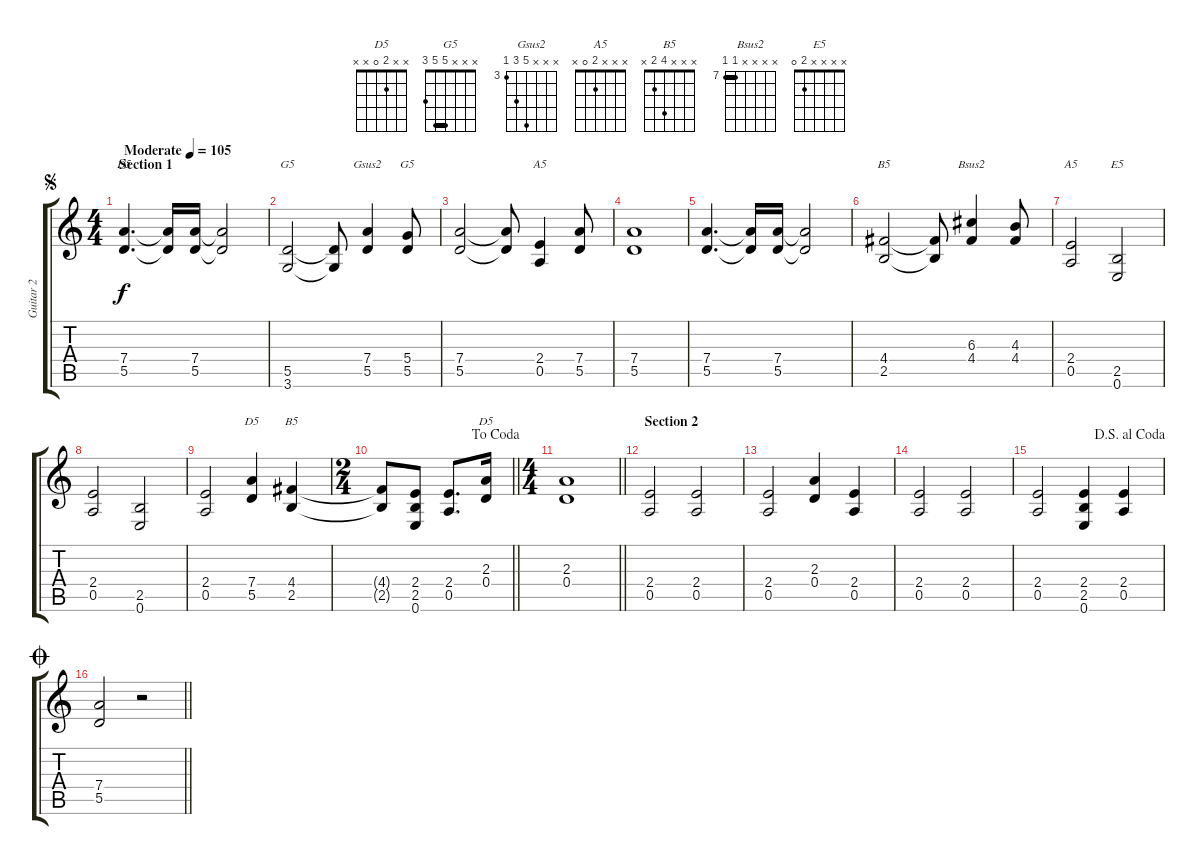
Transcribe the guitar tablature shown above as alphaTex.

\track ("Guitar 2" "Guitar 2") {instrument distortionguitar}
\staff {score tabs}
\tuning (E4 B3 G3 D3 A2 E2) {hide}
\chord ("D5" x x x x 0 0)
\chord ("G5" x x x x 5 5) {barre 5}
\chord ("Gsus2" x x x 7 5 3) {firstfret 3}
\chord ("G5" x x x 5 5 3) {barre 5}
\chord ("A5" x x x x 7 7) {firstfret 7 barre 7}
\chord ("B5" x x x x 0 0)
\chord ("Bsus2" x x x x 7 7) {firstfret 7 barre 7}
\chord ("A5" x x x 2 0 x)
\chord ("E5" x x x x 2 0)
\chord ("D5" x x x 7 5 x) {firstfret 5}
\chord ("B5" x x x 4 2 x)
\chord ("D5" x x 2 0 x x)
\ts (4 4)
\section ("" "Section 1")
\jump segno
\tempo (105 "Moderate")
\clef g2
\ks c
(7.4 5.5).4{d ch "D5" dy f instrument distortionguitar} (7.4{t} 5.5{t}).16 (7.4 5.5).16 (7.4{t} 5.5{t}).2 |
(5.5 3.6).2{ch "G5"} (5.5{t} 3.6{t}).8 (7.4 5.5).4{ch "Gsus2"} (5.4 5.5).8{ch "G5"} |
(7.4 5.5).2 (7.4{t} 5.5{t}).8 (2.4 0.5).4{ch "A5"} (7.4 5.5).8 |
(7.4 5.5).1 |
(7.4 5.5).4{d} (7.4{t} 5.5{t}).16 (7.4 5.5).16 (7.4{t} 5.5{t}).2 |
(4.4 2.5).2{ch "B5"} (4.4{t} 2.5{t}).8 (6.3 4.4).4{ch "Bsus2"} (4.3 4.4).8 |
(2.4 0.5).2{ch "A5"} (2.5 0.6).2{ch "E5"} |
(2.4 0.5).2 (2.5 0.6).2 |
(2.4 0.5).2 (7.4 5.5).4{ch "D5"} (4.4 2.5).4{ch "B5"} |
\ts (2 4)
\jump dacoda
\barLineRight lightlight
(4.4{t} 2.5{t}).8 (2.4 2.5 0.6).8 (2.4 0.5).8{d} (2.3 0.4).16{ch "D5"} |
\ts (4 4)
\barLineRight lightlight
(2.3 0.4).1 |
\section ("" "Section 2")
(2.4 0.5).2 (2.4 0.5).2 |
(2.4 0.5).2 (2.3 0.4).4 (2.4 0.5).4 |
(2.4 0.5).2 (2.4 0.5).2 |
\jump dalsegnoalcoda
(2.4 0.5).2 (2.4 2.5 0.6).4 (2.4 0.5).4 |
\jump coda
\barLineRight lightlight
(7.4 5.5).2 r.2
